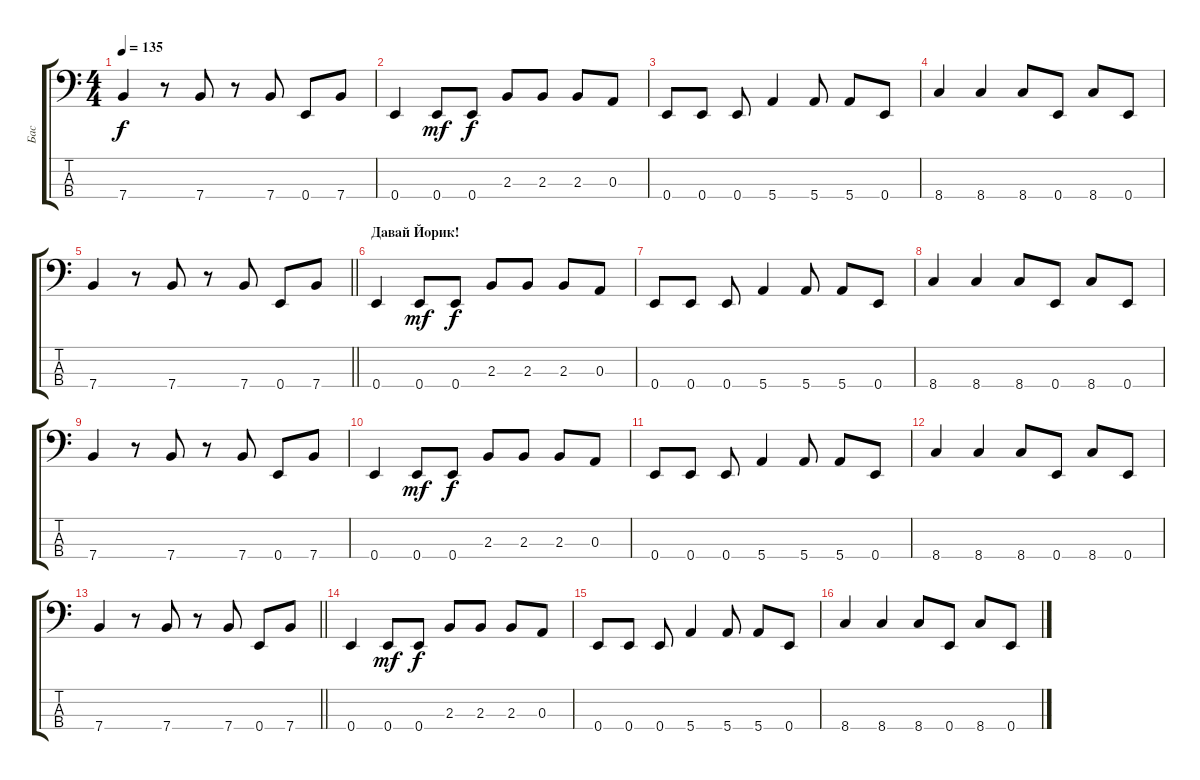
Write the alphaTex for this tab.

\track ("Бас" "Бас") {instrument electricbassfinger}
\staff {score tabs}
\tuning (G2 D2 A1 E1) {hide}
\ts (4 4)
\tempo 135
\clef f4
\ks c
7.4.4{dy f} r.8 7.4.8 r.8 7.4.8 0.4.8 7.4.8 |
0.4.4 0.4.8{dy mf} 0.4.8{dy f} 2.3.8 2.3.8 2.3.8 0.3.8 |
0.4.8 0.4.8 0.4.8 5.4.4 5.4.8 5.4.8 0.4.8 |
8.4.4 8.4.4 8.4.8 0.4.8 8.4.8 0.4.8 |
\barLineRight lightlight
7.4.4 r.8 7.4.8 r.8 7.4.8 0.4.8 7.4.8 |
\section ("" "Давай Йорик!")
0.4.4 0.4.8{dy mf} 0.4.8{dy f} 2.3.8 2.3.8 2.3.8 0.3.8 |
0.4.8 0.4.8 0.4.8 5.4.4 5.4.8 5.4.8 0.4.8 |
8.4.4 8.4.4 8.4.8 0.4.8 8.4.8 0.4.8 |
7.4.4 r.8 7.4.8 r.8 7.4.8 0.4.8 7.4.8 |
0.4.4 0.4.8{dy mf} 0.4.8{dy f} 2.3.8 2.3.8 2.3.8 0.3.8 |
0.4.8 0.4.8 0.4.8 5.4.4 5.4.8 5.4.8 0.4.8 |
8.4.4 8.4.4 8.4.8 0.4.8 8.4.8 0.4.8 |
\barLineRight lightlight
7.4.4 r.8 7.4.8 r.8 7.4.8 0.4.8 7.4.8 |
0.4.4 0.4.8{dy mf} 0.4.8{dy f} 2.3.8 2.3.8 2.3.8 0.3.8 |
0.4.8 0.4.8 0.4.8 5.4.4 5.4.8 5.4.8 0.4.8 |
8.4.4 8.4.4 8.4.8 0.4.8 8.4.8 0.4.8
